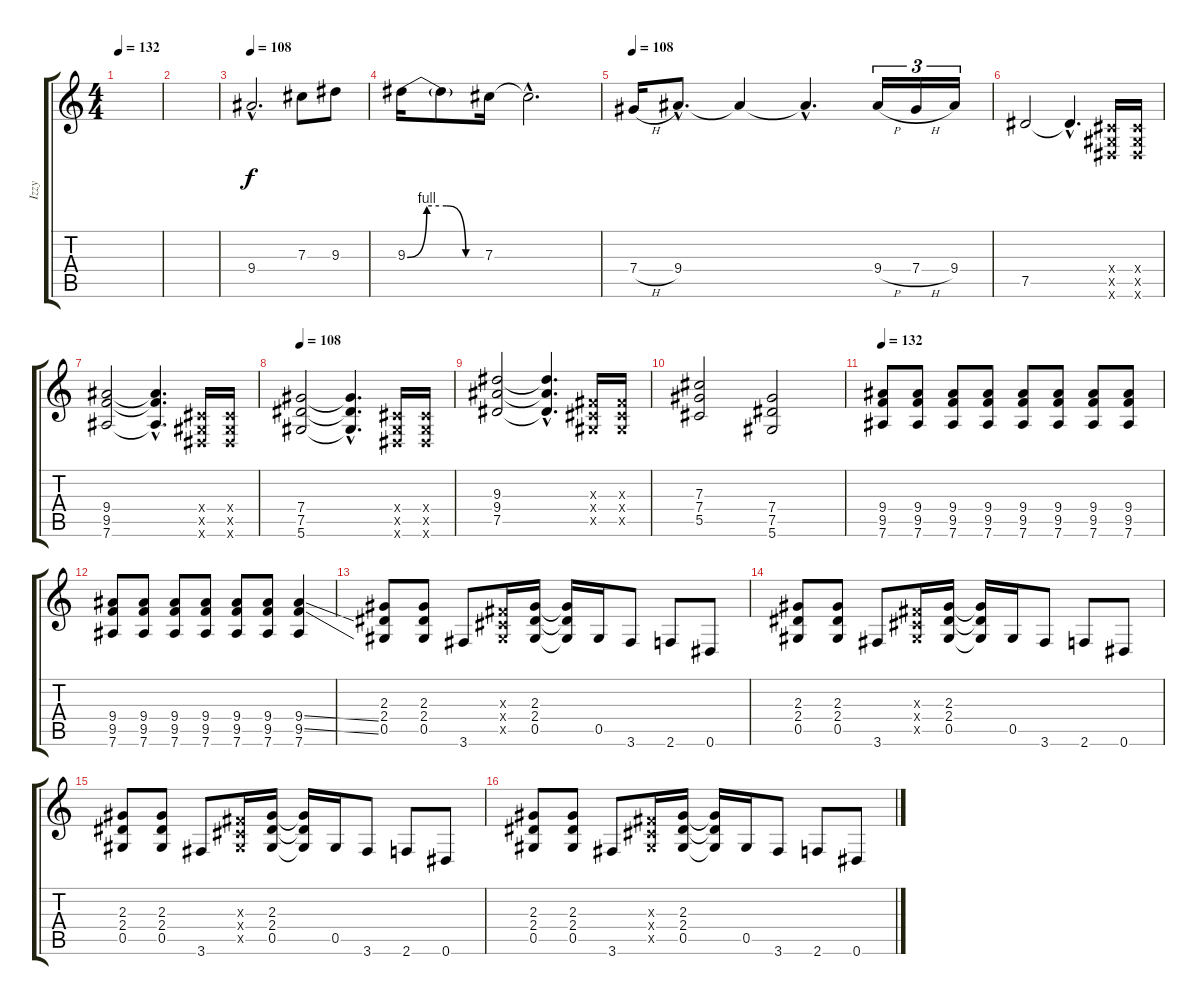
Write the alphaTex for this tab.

\track ("Izzy" "Izzy") {instrument overdrivenguitar}
\staff {score tabs}
\tuning (Eb4 Bb3 Gb3 Db3 Ab2 Eb2) {hide}
\ts (4 4)
\tempo 132
\tempo 108
\tempo 132
\clef g2
\ks c
|
|
\tempo 108
9.4{hac}.2{d} 7.3.8 9.3.8 |
9.3{be (custom 0 0 15 4 30 4 45 0 60 0)}.16 9.3{t}.8 7.3.16 7.3{hac t}.2{d} |
\tempo 108
7.4{h}.16 9.4{hac}.8{d} 9.4{t}.4 9.4{hac t}.4{d} 9.4{h}.16{tu (3 2)} 7.4{h}.16{tu (3 2)} 9.4.16{tu (3 2)} |
7.5.2 7.5{hac t}.4{d} (0.4{x} 0.5{x} 0.6{x}).16 (0.4{x} 0.5{x} 0.6{x}).16 |
(9.4 9.5 7.6).2 (9.4{hac t} 9.5{hac t} 7.6{hac t}).4{d} (0.4{x} 0.5{x} 0.6{x}).16 (0.4{x} 0.5{x} 0.6{x}).16 |
\tempo 108
(7.4 7.5 5.6).2 (7.4{hac t} 7.5{hac t} 5.6{hac t}).4{d} (0.4{x} 0.5{x} 0.6{x}).16 (0.4{x} 0.5{x} 0.6{x}).16 |
(9.3 9.4 7.5).2 (9.3{hac t} 9.4{hac t} 7.5{hac t}).4{d} (0.3{x} 0.4{x} 0.5{x}).16 (0.3{x} 0.4{x} 0.5{x}).16 |
(7.3 7.4 5.5).2 (7.4 7.5 5.6).2 |
\tempo 132
(9.4 9.5 7.6).8 (9.4 9.5 7.6).8 (9.4 9.5 7.6).8 (9.4 9.5 7.6).8 (9.4 9.5 7.6).8 (9.4 9.5 7.6).8 (9.4 9.5 7.6).8 (9.4 9.5 7.6).8 |
(9.4 9.5 7.6).8 (9.4 9.5 7.6).8 (9.4 9.5 7.6).8 (9.4 9.5 7.6).8 (9.4 9.5 7.6).8 (9.4 9.5 7.6).8 (9.4{ss} 9.5{ss} 7.6).4 |
(2.3 2.4 0.5).8 (2.3 2.4 0.5).8 3.6.8 (0.3{x} 0.4{x} 0.5{x}).16 (2.3 2.4 0.5).16 (2.3{t} 2.4{t} 0.5{t}).16 0.5.16 3.6.8 2.6.8 0.6.8 |
(2.3 2.4 0.5).8 (2.3 2.4 0.5).8 3.6.8 (0.3{x} 0.4{x} 0.5{x}).16 (2.3 2.4 0.5).16 (2.3{t} 2.4{t} 0.5{t}).16 0.5.16 3.6.8 2.6.8 0.6.8 |
(2.3 2.4 0.5).8 (2.3 2.4 0.5).8 3.6.8 (0.3{x} 0.4{x} 0.5{x}).16 (2.3 2.4 0.5).16 (2.3{t} 2.4{t} 0.5{t}).16 0.5.16 3.6.8 2.6.8 0.6.8 |
(2.3 2.4 0.5).8 (2.3 2.4 0.5).8 3.6.8 (0.3{x} 0.4{x} 0.5{x}).16 (2.3 2.4 0.5).16 (2.3{t} 2.4{t} 0.5{t}).16 0.5.16 3.6.8 2.6.8 0.6.8
